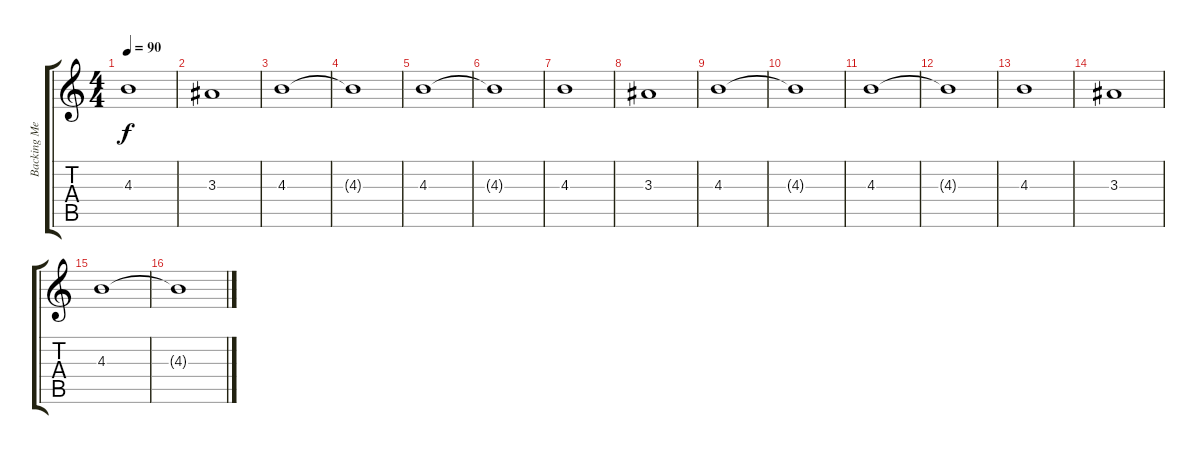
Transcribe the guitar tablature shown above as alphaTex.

\track ("Backing Melody" "Backing Me") {instrument contrabass}
\staff {score tabs}
\tuning (E4 B3 G3 D3 A2 E2) {hide}
\ts (4 4)
\tempo 90
\clef g2
\ks c
4.3.1{dy f} |
3.3.1 |
4.3.1 |
4.3{t}.1 |
4.3.1 |
4.3{t}.1 |
4.3.1 |
3.3.1 |
4.3.1 |
4.3{t}.1 |
4.3.1 |
4.3{t}.1 |
4.3.1 |
3.3.1 |
4.3.1 |
4.3{t}.1
